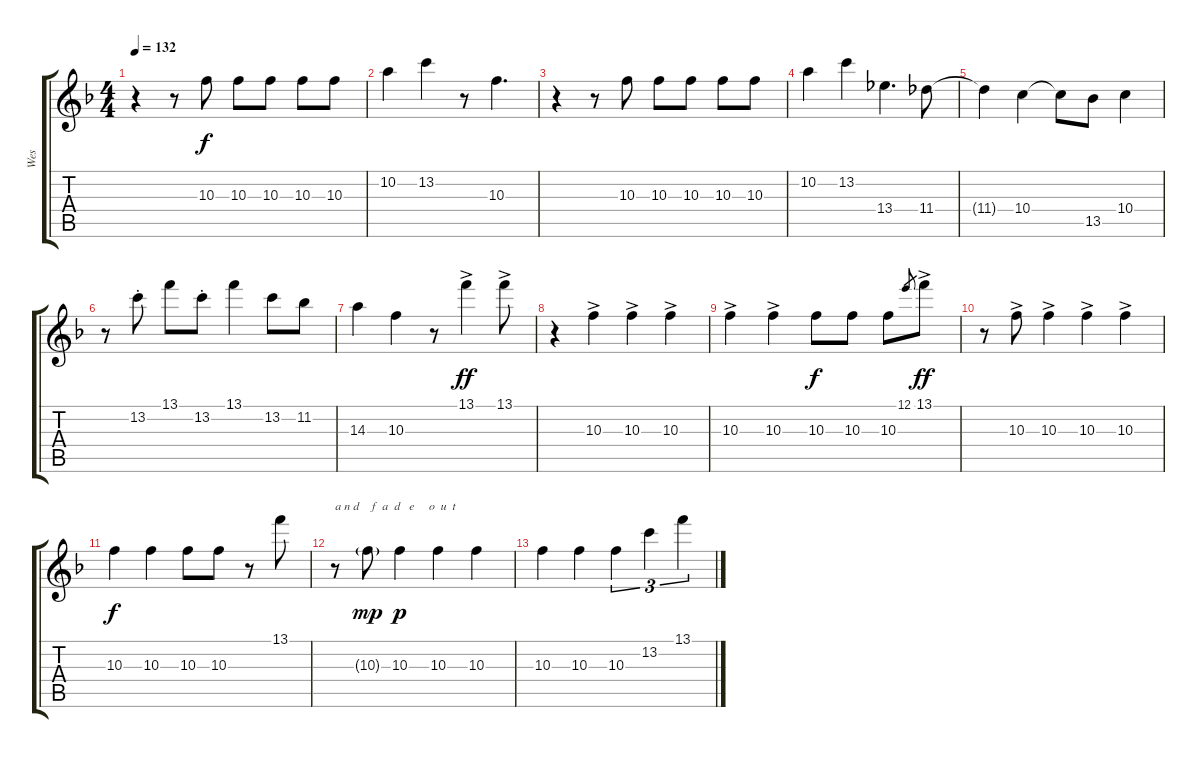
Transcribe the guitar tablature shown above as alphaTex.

\track ("Wes" "Wes") {instrument electricguitarjazz}
\staff {score tabs}
\tuning (E4 B3 G3 D3 A2 E2) {hide}
\ts (4 4)
\tempo 132
\clef g2
\ks f
r.4{dy f} r.8 10.3.8 10.3.8 10.3.8 10.3.8 10.3.8 |
10.2.4 13.2.4 r.8 10.3.4{d} |
r.4 r.8 10.3.8 10.3.8 10.3.8 10.3.8 10.3.8 |
10.2.4 13.2.4 13.4.4{d} 11.4.8 |
11.4{t}.4 10.4.4 10.4{t}.8 13.5.8 10.4.4 |
r.8 13.2{st}.8 13.1.8 13.2{st}.8 13.1.4 13.2.8 11.2.8 |
14.3.4 10.3.4 r.8 13.1{ac}.4{dy ff} 13.1{ac}.8 |
r.4 10.3{ac}.4 10.3{ac}.4 10.3{ac}.4 |
10.3{ac}.4 10.3{ac}.4 10.3.8{dy f} 10.3.8 10.3.8 12.1.8{gr} 13.1{ac}.8{dy ff} |
r.8 10.3{ac}.8 10.3{ac}.4 10.3{ac}.4 10.3{ac}.4 |
10.3.4{dy f} 10.3.4 10.3.8 10.3.8 r.8 13.1.8 |
r.8{txt "a n d    f  a  d   e     o  u  t"} 10.3{g}.8{dy mp} 10.3.4{dy p} 10.3.4 10.3.4 |
10.3.4 10.3.4 10.3.4{tu (3 2)} 13.2.4{tu (3 2)} 13.1.4{tu (3 2)}
